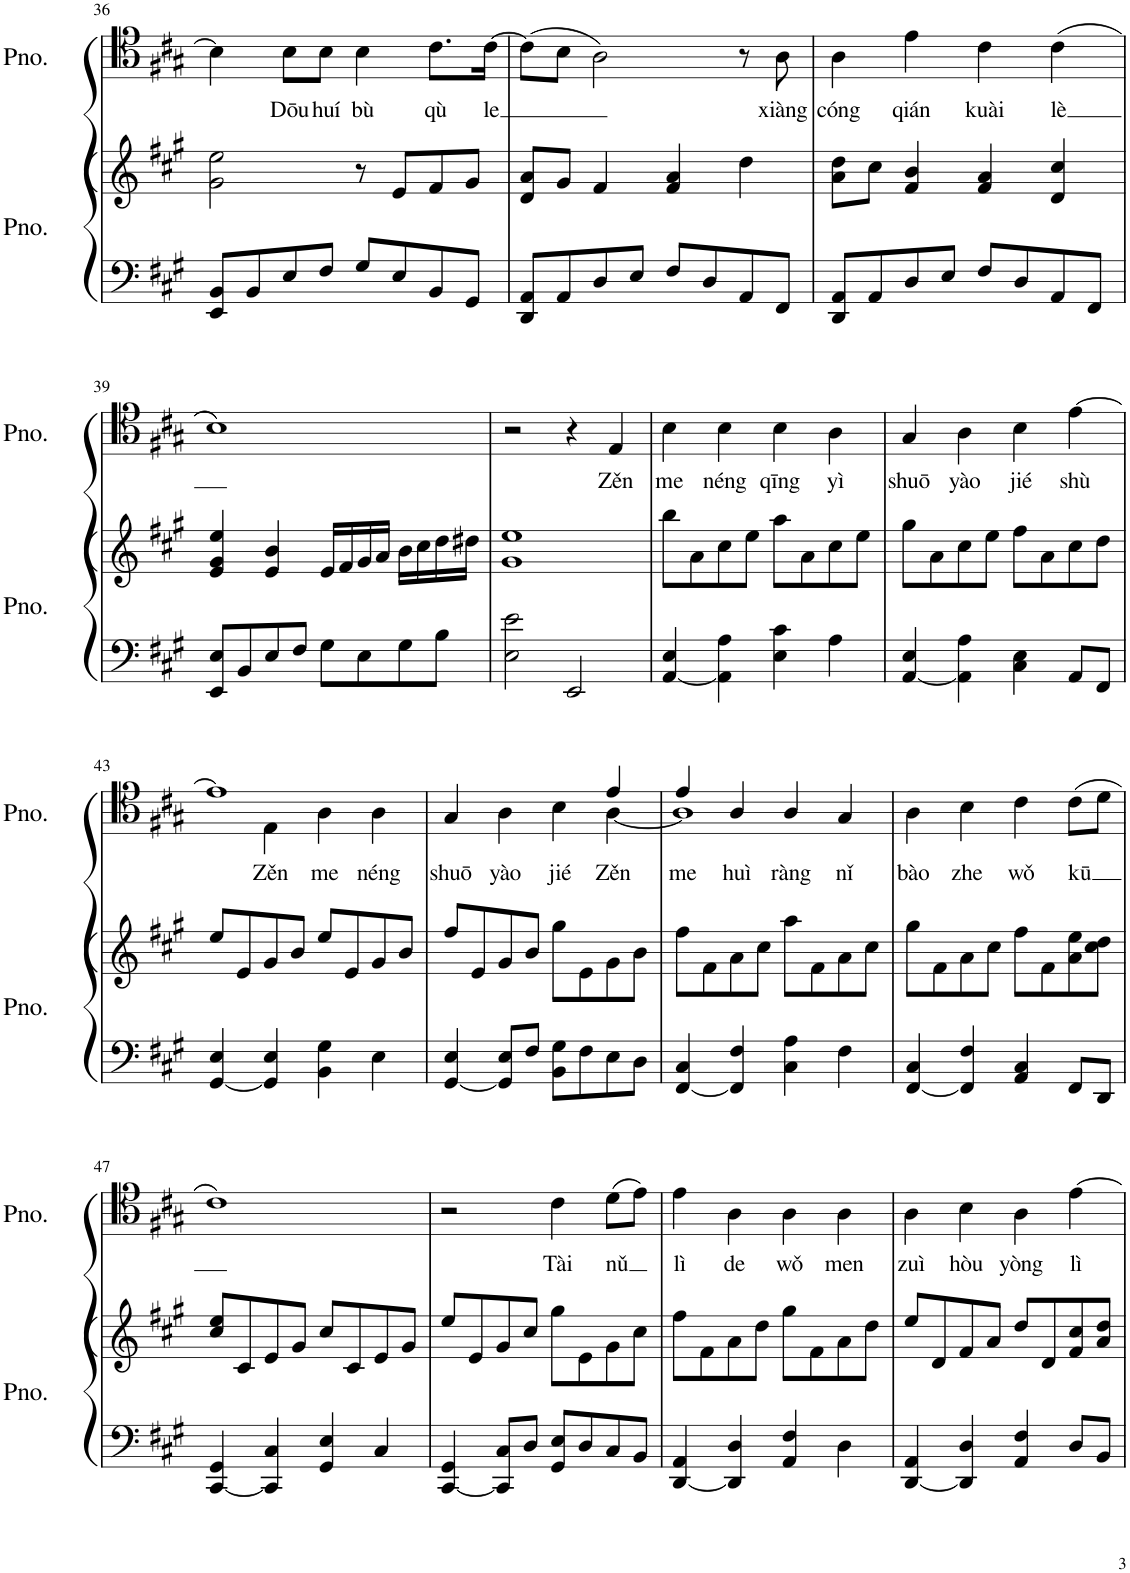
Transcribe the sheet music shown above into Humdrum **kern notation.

**kern	**kern	**kern	**text
*part2	*part2	*part1	*part1
*staff3	*staff2	*staff1	*staff1
*I"Piano	*	*I"Piano	*
*I'Pno.	*	*I'Pno.	*
!!LO:PB:g=z
*clefF4	*clefG2	*clefC4	*
*k[f#c#g#]	*k[f#c#g#]	*k[f#c#g#]	*
*M4/4	*M4/4	*M4/4	*
=36	=36	=36	=36
8EE/ 8BB/L	2g#\ 2ee\	4B\]	.
8BB/	.	.	.
!	!	!	!LO:LY:b
8E/	.	8B\L	Dōu
!	!	!	!LO:LY:b
8F#/J	.	8B\J	huí
!	!	!	!LO:LY:b
8G#/L	8r	4B\	bù
8E/	8e/L	.	.
!	!	!	!LO:LY:b
8BB/	8f#/	8.c#\L	qù
8GG#/J	8g#/J	.	.
!	!	!	!LO:LY:b
.	.	[16c#\Jk	le
=37	=37	=37	=37
8DD/ 8AA/L	8d/ 8a/L	(8c#\L]	.
8AA/	8g#/J	8B\J	.
8D/	4f#/	2A\)	.
8E/J	.	.	.
8F#/L	4f#/ 4a/	.	.
8D/	.	.	.
8AA/	4dd\	8r	.
!	!	!	!LO:LY:b
8FF#/J	.	8A\	xiàng
=38	=38	=38	=38
!	!	!	!LO:LY:b
8DD/ 8AA/L	8a\ 8dd\L	4A\	cóng
8AA/	8cc#\J	.	.
!	!	!	!LO:LY:b
8D/	4f#/ 4b/	4e\	qián
8E/J	.	.	.
!	!	!	!LO:LY:b
8F#/L	4f#/ 4a/	4c#\	kuài
8D/	.	.	.
!	!	!	!LO:LY:b
8AA/	4d/ 4cc#/	(4c#\	lè
8FF#/J	.	.	.
!!LO:LB:g=z
=39	=39	=39	=39
8EE/ 8E/L	4e/ 4g#/ 4ee/	1B)	.
8BB/	.	.	.
8E/	4e/ 4b/	.	.
8F#/J	.	.	.
8G#\L	16e/LL	.	.
.	16f#/	.	.
8E\	16g#/	.	.
.	16a/JJ	.	.
8G#\	16b\LL	.	.
.	16cc#\	.	.
8B\J	16dd\	.	.
.	16dd#X\JJ	.	.
=40	=40	=40	=40
2E\ 2e\	1g# 1ee	2r	.
2EE/	.	4r	.
!	!	!	!LO:LY:b
.	.	4E/	Zěn
=41	=41	=41	=41
!	!	!	!LO:LY:b
[4AA/ 4E/	8bb\L	4B\	me
.	8a\	.	.
!	!	!	!LO:LY:b
4AA\] 4A\	8cc#\	4B\	néng
.	8ee\J	.	.
!	!	!	!LO:LY:b
4E\ 4c#\	8aa\L	4B\	qīng
.	8a\	.	.
!	!	!	!LO:LY:b
4A\	8cc#\	4A\	yì
.	8ee\J	.	.
=42	=42	=42	=42
!	!	!	!LO:LY:b
[4AA/ 4E/	8gg#\L	4G#/	shuō
.	8a\	.	.
!	!	!	!LO:LY:b
4AA\] 4A\	8cc#\	4A\	yào
.	8ee\J	.	.
!	!	!	!LO:LY:b
4C#\ 4E\	8ff#\L	4B\	jié
.	8a\	.	.
!	!	!	!LO:LY:b
8AA/L	8cc#\	[4e\	shù
8FF#/J	8dd\J	.	.
!!LO:LB:g=z
=43	=43	=43	=43
*	*	*^	*
[4GG#/ 4E/	8ee/L	1e]	4ryy	.
.	8e/	.	.	.
!	!	!	!	!LO:LY:b
4GG#/] 4E/	8g#/	.	4E\	Zěn
.	8b/J	.	.	.
!	!	!	!	!LO:LY:b
4BB\ 4G#\	8ee/L	.	4A\	me
.	8e/	.	.	.
!	!	!	!	!LO:LY:b
4E\	8g#/	.	4A\	néng
.	8b/J	.	.	.
=44	=44	=44	=44	=44
!	!	!	!	!LO:LY:b
[4GG#/ 4E/	8ff#/L	4G#/	2.ryy	shuō
.	8e/	.	.	.
!	!	!	!	!LO:LY:b
8GG#/] 8E/L	8g#/	4A\	.	yào
8F#/J	8b/J	.	.	.
!	!	!	!	!LO:LY:b
8BB\ 8G#\L	8gg#\L	4B\	.	jié
8F#\	8e\	.	.	.
!	!	!	!	!LO:LY:b
8E\	8g#\	4e/	[4A\	Zěn
8D\J	8b\J	.	.	.
=45	=45	=45	=45	=45
!	!	!	!	!LO:LY:b
[4FF#/ 4C#/	8ff#\L	4e/	1A]	me
.	8f#\	.	.	.
!	!	!	!	!LO:LY:b
4FF#/] 4F#/	8a\	4A/	.	huì
.	8cc#\J	.	.	.
!	!	!	!	!LO:LY:b
4C#\ 4A\	8aa\L	4A/	.	ràng
.	8f#\	.	.	.
!	!	!	!	!LO:LY:b
4F#\	8a\	4G#/	.	nǐ
.	8cc#\J	.	.	.
*	*	*v	*v	*
=46	=46	=46	=46
!	!	!	!LO:LY:b
[4FF#/ 4C#/	8gg#\L	4A\	bào
.	8f#\	.	.
!	!	!	!LO:LY:b
4FF#/] 4F#/	8a\	4B\	zhe
.	8cc#\J	.	.
!	!	!	!LO:LY:b
4AA/ 4C#/	8ff#\L	4c#\	wǒ
.	8f#\	.	.
!	!	!	!LO:LY:b
8FF#/L	8a\ 8ee\	(8c#\L	kū
8DD/J	8cc#\ 8dd\J	8d\J	.
!!LO:LB:g=z
=47	=47	=47	=47
[4CC#/ 4GG#/	8cc#/ 8ee/L	1c#)	.
.	8c#/	.	.
4CC#/] 4C#/	8e/	.	.
.	8g#/J	.	.
4GG#/ 4E/	8cc#/L	.	.
.	8c#/	.	.
4C#/	8e/	.	.
.	8g#/J	.	.
=48	=48	=48	=48
[4CC#/ 4GG#/	8ee/L	2r	.
.	8e/	.	.
8CC#/] 8C#/L	8g#/	.	.
8D/J	8cc#/J	.	.
!	!	!	!LO:LY:b
8GG#/ 8E/L	8gg#\L	4c#\	Tài
8D/	8e\	.	.
!	!	!	!LO:LY:b
8C#/	8g#\	(8d\L	nǔ
8BB/J	8cc#\J	8e\J)	.
=49	=49	=49	=49
!	!	!	!LO:LY:b
[4DD/ 4AA/	8ff#\L	4e\	lì
.	8f#\	.	.
!	!	!	!LO:LY:b
4DD/] 4D/	8a\	4A\	de
.	8dd\J	.	.
!	!	!	!LO:LY:b
4AA/ 4F#/	8gg#\L	4A\	wǒ
.	8f#\	.	.
!	!	!	!LO:LY:b
4D\	8a\	4A\	men
.	8dd\J	.	.
=50	=50	=50	=50
!	!	!	!LO:LY:b
[4DD/ 4AA/	8ee/L	4A\	zuì
.	8d/	.	.
!	!	!	!LO:LY:b
4DD/] 4D/	8f#/	4B\	hòu
.	8a/J	.	.
!	!	!	!LO:LY:b
4AA/ 4F#/	8dd/L	4A\	yòng
.	8d/	.	.
!	!	!	!LO:LY:b
8D/L	8f#/ 8cc#/	[4e\	lì
8BB/J	8a/ 8dd/J	.	.
=	=	=	=
*-	*-	*-	*-
